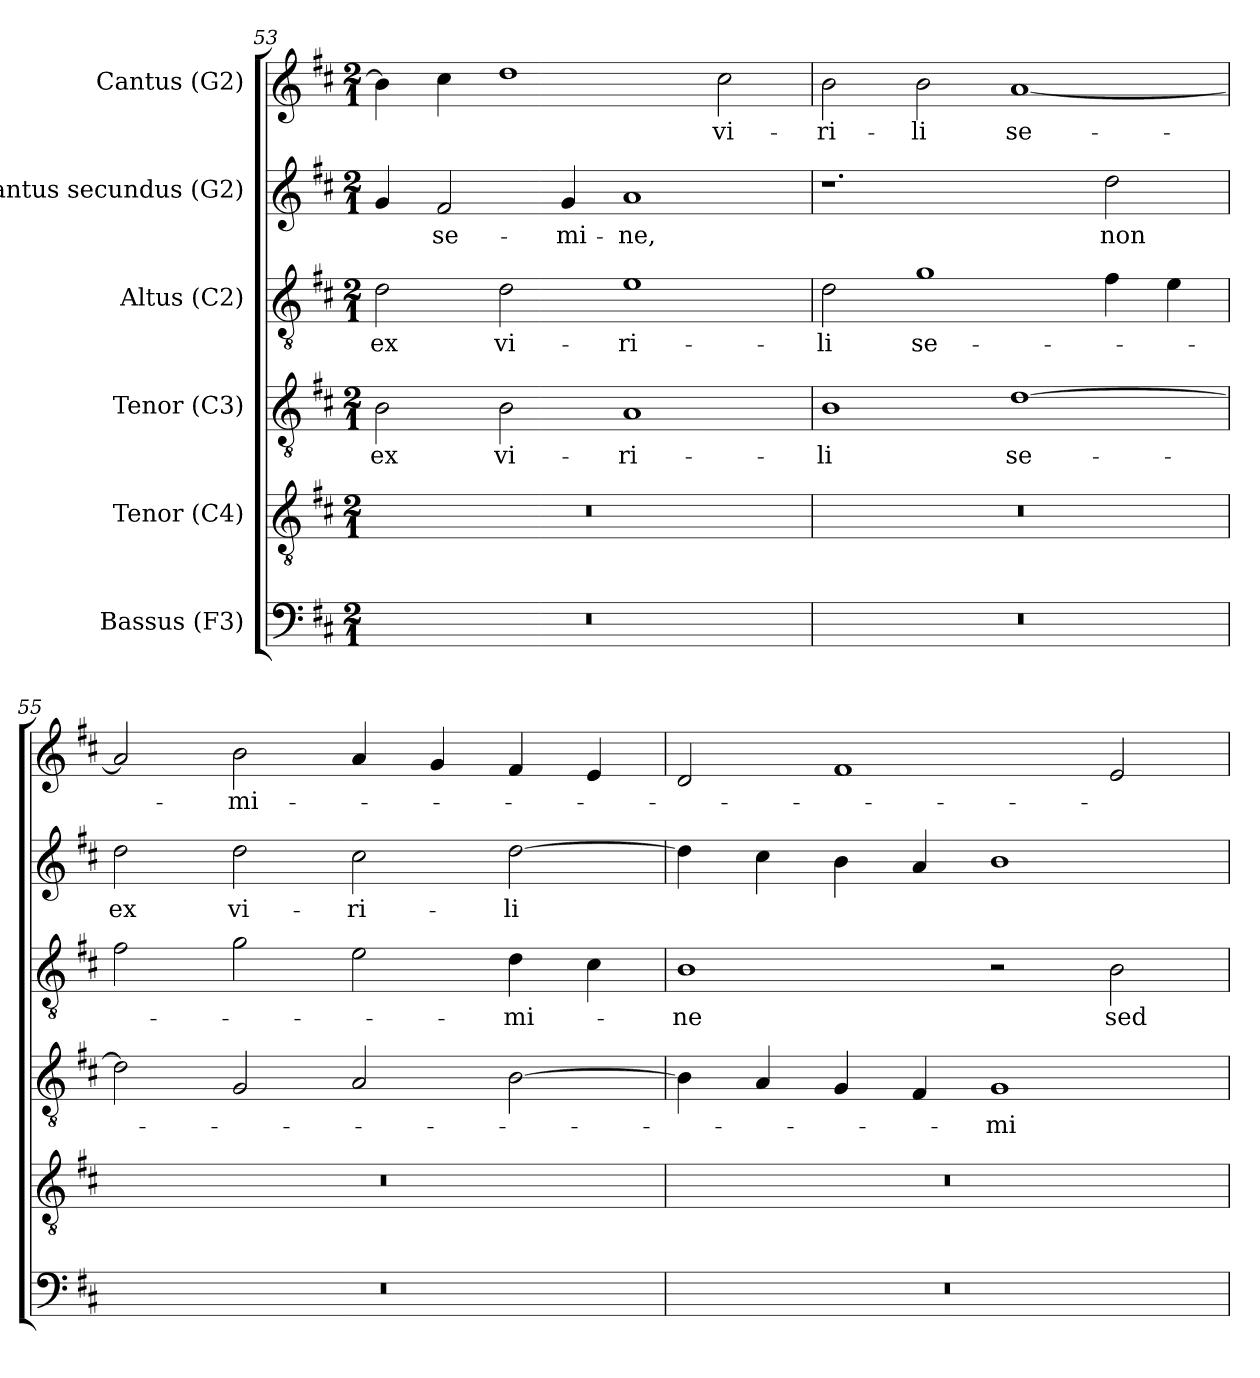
**kern	**kern	**kern	**text	**kern	**text	**kern	**text	**kern	**text
*part6	*part5	*part4	*part4	*part3	*part3	*part2	*part2	*part1	*part1
*staff6	*staff5	*staff4	*staff4	*staff3	*staff3	*staff2	*staff2	*staff1	*staff1
*I"Bassus (F3)	*I"Tenor (C4)	*I"Tenor (C3)	*	*I"Altus (C2)	*	*I"Cantus secundus (G2)	*	*I"Cantus (G2)	*
*clefF4	*clefGv2	*clefGv2	*	*clefGv2	*	*clefG2	*	*clefG2	*
*	*	*	*	*ITrd7c12	*	*	*	*	*
*k[f#c#]	*k[f#c#]	*k[f#c#]	*	*k[f#c#]	*	*k[f#c#]	*	*k[f#c#]	*
*D:	*D:	*D:	*	*D:	*	*D:	*	*D:	*
*M2/1	*M2/1	*M2/1	*	*M2/1	*	*M2/1	*	*M2/1	*
=53	=53	=53	=53	=53	=53	=53	=53	=53	=53
!LO:N:vis=1	!LO:N:vis=1	!	!	!	!	!	!	!	!
!	!	!	!LO:LY:b:color=#000000	!	!	!	!	!	!
!	!	!	!	!	!LO:LY:b:color=#000000	!	!	!	!
0r	0r	2Bi\	ex	2Di\	ex	4gi/	.	4bi\]	.
!	!	!	!	!	!	!	!LO:LY:b:color=#000000	!	!
.	.	.	.	.	.	2f#i/	se-	4cc#i\	.
!	!	!	!LO:LY:b:color=#000000	!	!	!	!	!	!
!	!	!	!	!	!LO:LY:b:color=#000000	!	!	!	!
.	.	2Bi\	vi-	2Di\	vi-	.	.	1ddi	.
!	!	!	!	!	!	!	!LO:LY:b:color=#000000	!	!
.	.	.	.	.	.	4gi/	-mi-	.	.
!	!	!	!LO:LY:b:color=#000000	!	!	!	!	!	!
!	!	!	!	!	!LO:LY:b:color=#000000	!	!	!	!
!	!	!	!	!	!	!	!LO:LY:b:color=#000000	!	!
.	.	1Ai	-ri-	1Ei	-ri-	1ai	-ne,	.	.
!	!	!	!	!	!	!	!	!	!LO:LY:b:color=#000000
.	.	.	.	.	.	.	.	2cc#i\	vi-
=54	=54	=54	=54	=54	=54	=54	=54	=54	=54
!LO:N:vis=1	!LO:N:vis=1	!	!	!	!	!	!	!	!
!	!	!	!LO:LY:b:color=#000000	!	!	!	!	!	!
!	!	!	!	!	!LO:LY:b:color=#000000	!	!	!	!
!	!	!	!	!	!	!	!	!	!LO:LY:b:color=#000000
0r	0r	1Bi	-li	2Di\	-li	1.r	.	2bi\	-ri-
!	!	!	!	!	!LO:LY:b:color=#000000	!	!	!	!
!	!	!	!	!	!	!	!	!	!LO:LY:b:color=#000000
.	.	.	.	1Gi	se-	.	.	2bi\	-li
!	!	!	!LO:LY:b:color=#000000	!	!	!	!	!	!
!	!	!	!	!	!	!	!	!	!LO:LY:b:color=#000000
.	.	[1di	se-	.	.	.	.	[1ai	se-
!	!	!	!	!	!	!	!LO:LY:b:color=#000000	!	!
.	.	.	.	4F#i\	.	2ddi\	non	.	.
.	.	.	.	4Ei\	.	.	.	.	.
=55	=55	=55	=55	=55	=55	=55	=55	=55	=55
!LO:N:vis=1	!LO:N:vis=1	!	!	!	!	!	!	!	!
!	!	!	!	!	!	!	!LO:LY:b:color=#000000	!	!
0r	0r	2di\]	.	2F#i\	.	2ddi\	ex	2ai/]	.
!	!	!	!	!	!	!	!LO:LY:b:color=#000000	!	!
!	!	!	!	!	!	!	!	!	!LO:LY:b:color=#000000
.	.	2Gi/	.	2Gi\	.	2ddi\	vi-	2bi\	-mi-
!	!	!	!	!	!	!	!LO:LY:b:color=#000000	!	!
.	.	2Ai/	.	2Ei\	.	2cc#i\	-ri-	4ai/	.
.	.	.	.	.	.	.	.	4gi/	.
!	!	!	!	!	!LO:LY:b:color=#000000	!	!	!	!
!	!	!	!	!	!	!	!LO:LY:b:color=#000000	!	!
.	.	[2Bi\	.	4Di\	-mi-	[2ddi\	-li	4f#i/	.
.	.	.	.	4C#i\	.	.	.	4ei/	.
!!LO:LB:g=z
=56	=56	=56	=56	=56	=56	=56	=56	=56	=56
!LO:N:vis=1	!LO:N:vis=1	!	!	!	!	!	!	!	!
!	!	!	!	!	!LO:LY:b:color=#000000	!	!	!	!
0r	0r	4Bi\]	.	1BBi	-ne	4ddi\]	.	2di/	.
.	.	4Ai/	.	.	.	4cc#i\	.	.	.
.	.	4Gi/	.	.	.	4bi\	.	1f#i	.
.	.	4F#i/	.	.	.	4ai/	.	.	.
!	!	!	!LO:LY:b:color=#000000	!	!	!	!	!	!
.	.	1Gi	-mi-	2r	.	1bi	.	.	.
!	!	!	!	!	!LO:LY:b:color=#000000	!	!	!	!
.	.	.	.	2BBi\	sed	.	.	2ei/	.
=	=	=	=	=	=	=	=	=	=
*-	*-	*-	*-	*-	*-	*-	*-	*-	*-
